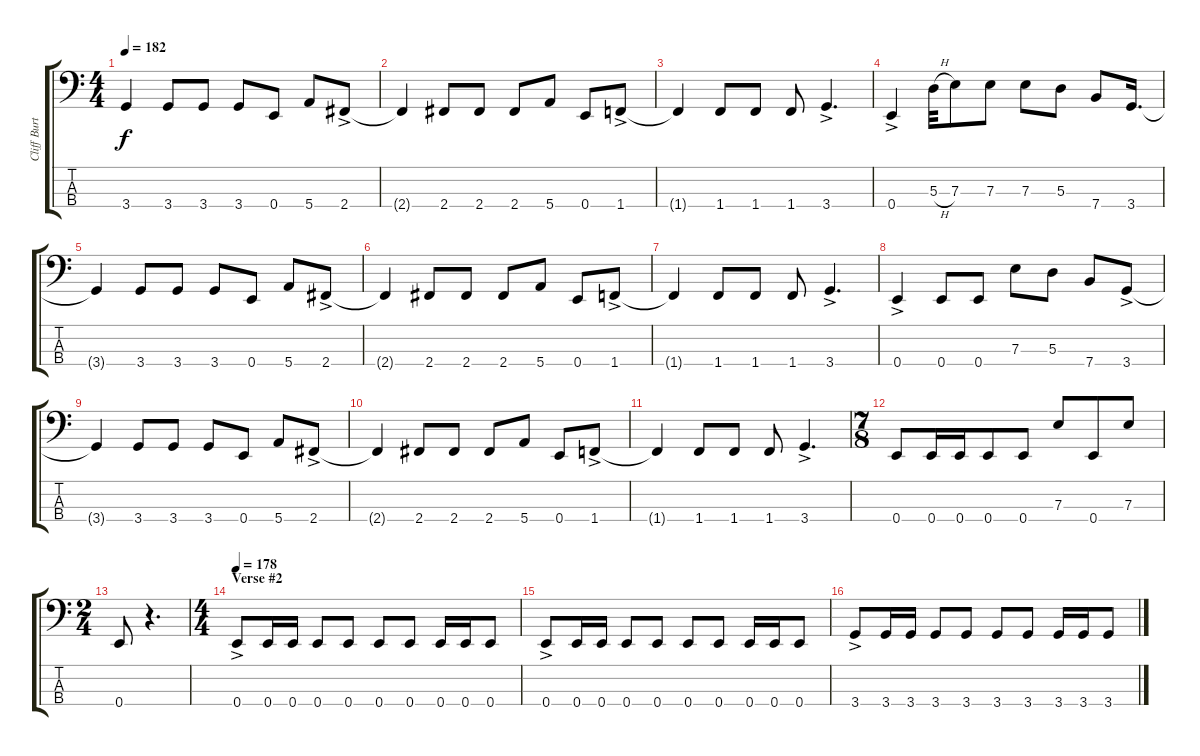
\track ("Cliff Burton (Bass)" "Cliff Burt") {instrument electricbassfinger}
\staff {score tabs}
\tuning (G2 D2 A1 E1) {hide}
\ts (4 4)
\tempo 182
\clef f4
\ks c
3.4{t}.4{dy f} 3.4.8 3.4.8 3.4.8 0.4.8 5.4.8 2.4{ac}.8 |
2.4{t}.4 2.4.8 2.4.8 2.4.8 5.4.8 0.4.8 1.4{ac}.8 |
1.4{t}.4 1.4.8 1.4.8 1.4.8 3.4{ac}.4{d} |
0.4{ac}.4 5.3{h}.32 7.3.8 7.3.8 7.3.8 5.3.8 7.4.8 3.4.16{d} |
3.4{t}.4 3.4.8 3.4.8 3.4.8 0.4.8 5.4.8 2.4{ac}.8 |
2.4{t}.4 2.4.8 2.4.8 2.4.8 5.4.8 0.4.8 1.4{ac}.8 |
1.4{t}.4 1.4.8 1.4.8 1.4.8 3.4{ac}.4{d} |
0.4{ac}.4 0.4.8 0.4.8 7.3.8 5.3.8 7.4.8 3.4{ac}.8 |
3.4{t}.4 3.4.8 3.4.8 3.4.8 0.4.8 5.4.8 2.4{ac}.8 |
2.4{t}.4 2.4.8 2.4.8 2.4.8 5.4.8 0.4.8 1.4{ac}.8 |
1.4{t}.4 1.4.8 1.4.8 1.4.8 3.4{ac}.4{d} |
\ts (7 8)
0.4.8 0.4.16 0.4.16 0.4.8 0.4.8 7.3.8 0.4.8 7.3.8 |
\ts (2 4)
0.4.8 r.4{d} |
\ts (4 4)
\section ("" "Verse #2")
\tempo 178
0.4{ac}.8 0.4.16 0.4.16 0.4.8 0.4.8 0.4.8 0.4.8 0.4.16 0.4.16 0.4.8 |
0.4{ac}.8 0.4.16 0.4.16 0.4.8 0.4.8 0.4.8 0.4.8 0.4.16 0.4.16 0.4.8 |
3.4{ac}.8 3.4.16 3.4.16 3.4.8 3.4.8 3.4.8 3.4.8 3.4.16 3.4.16 3.4.8
